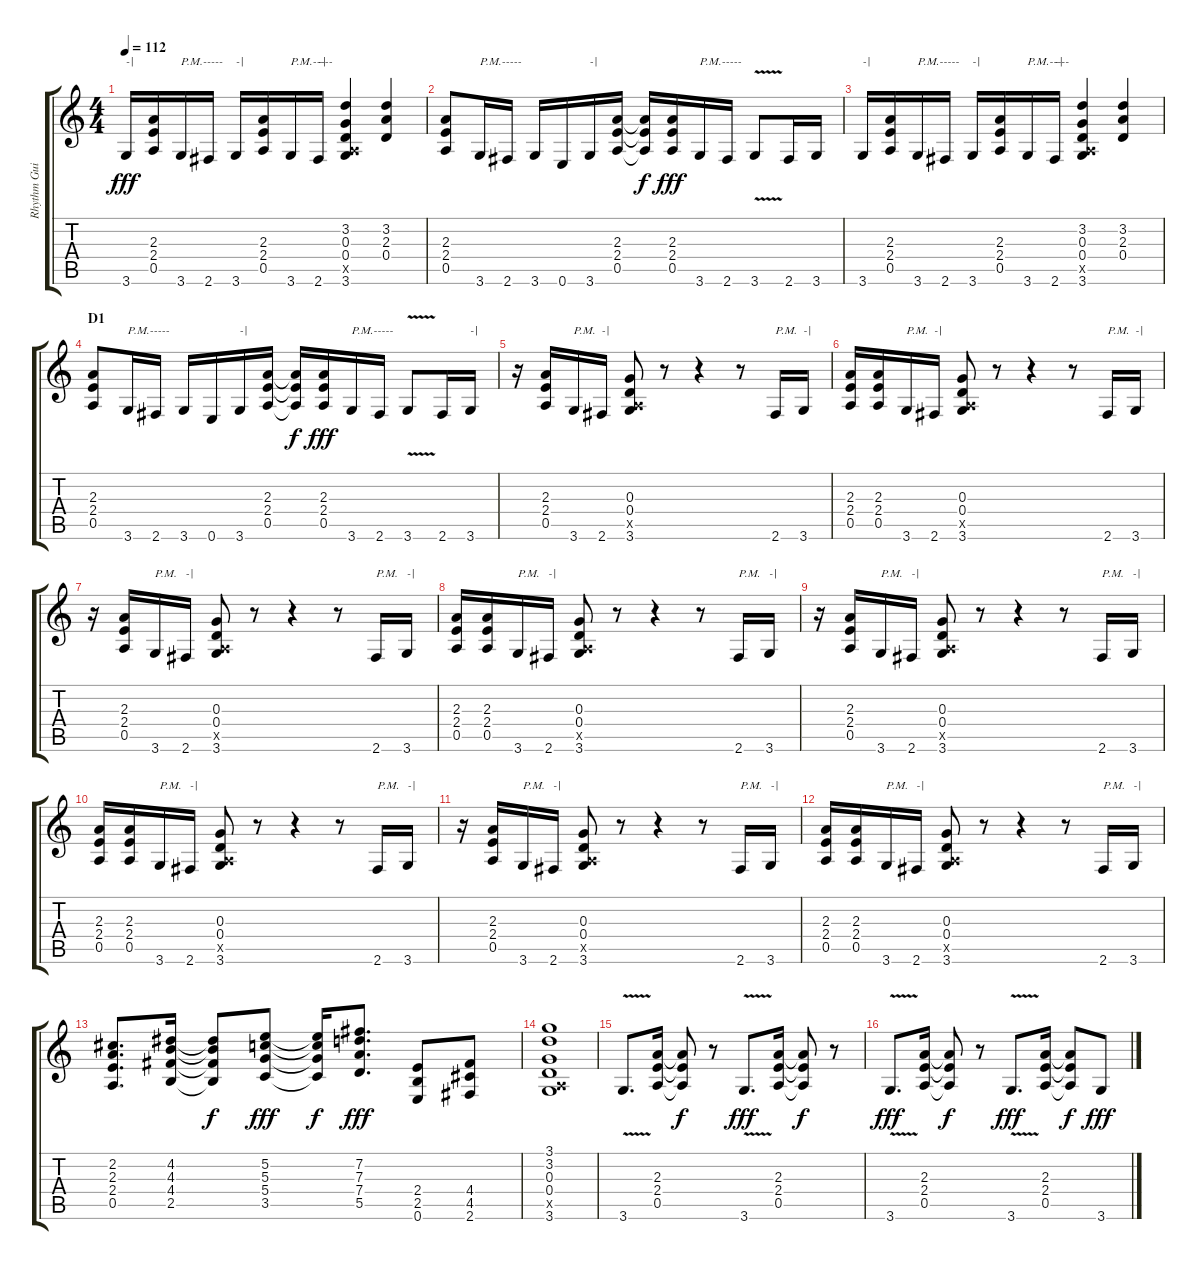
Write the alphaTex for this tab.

\track ("Rhythm Guitar" "Rhythm Gui") {instrument distortionguitar}
\staff {score tabs}
\tuning (E4 B3 G3 D3 A2 E2) {hide}
\ts (4 4)
\tempo 112
\clef g2
\ks c
3.6.16{txt "-|" dy fff} (2.3 2.4 0.5).16 3.6.16{txt "P.M.-----"} 2.6.16 3.6.16{txt "-|"} (2.3 2.4 0.5).16 3.6.16{txt "P.M.-----"} 2.6.16{txt "-|"} (3.2 0.3 0.4 0.5{x} 3.6).4 (3.2 2.3 0.4).4 |
(2.3 2.4 0.5).8 3.6.16{txt "P.M.-----"} 2.6.16 3.6.16 0.6.16 3.6.16{txt "-|"} (2.3 2.4 0.5).16 (2.3{t} 2.4{t} 0.5{t}).16{dy f} (2.3 2.4 0.5).16{dy fff} 3.6.16{txt "P.M.-----"} 2.6.16 3.6{v}.8 2.6.16 3.6.16 |
3.6.16{txt "-|"} (2.3 2.4 0.5).16 3.6.16{txt "P.M.-----"} 2.6.16 3.6.16{txt "-|"} (2.3 2.4 0.5).16 3.6.16{txt "P.M.-----"} 2.6.16{txt "-|"} (3.2 0.3 0.4 0.5{x} 3.6).4 (3.2 2.3 0.4).4 |
\section ("" "D1")
(2.3 2.4 0.5).8 3.6.16{txt "P.M.-----"} 2.6.16 3.6.16 0.6.16 3.6.16{txt "-|"} (2.3 2.4 0.5).16 (2.3{t} 2.4{t} 0.5{t}).16{dy f} (2.3 2.4 0.5).16{dy fff} 3.6.16{txt "P.M.-----"} 2.6.16 3.6{v}.8 2.6.16 3.6.16{txt "-|"} |
r.16 (2.3 2.4 0.5).16 3.6.16{txt "P.M."} 2.6.16{txt "-|"} (0.3 0.4 0.5{x} 3.6).8 r.8 r.4 r.8 2.6.16{txt "P.M."} 3.6.16{txt "-|"} |
(2.3 2.4 0.5).16 (2.3 2.4 0.5).16 3.6.16{txt "P.M."} 2.6.16{txt "-|"} (0.3 0.4 0.5{x} 3.6).8 r.8 r.4 r.8 2.6.16{txt "P.M."} 3.6.16{txt "-|"} |
r.16 (2.3 2.4 0.5).16 3.6.16{txt "P.M."} 2.6.16{txt "-|"} (0.3 0.4 0.5{x} 3.6).8 r.8 r.4 r.8 2.6.16{txt "P.M."} 3.6.16{txt "-|"} |
(2.3 2.4 0.5).16 (2.3 2.4 0.5).16 3.6.16{txt "P.M."} 2.6.16{txt "-|"} (0.3 0.4 0.5{x} 3.6).8 r.8 r.4 r.8 2.6.16{txt "P.M."} 3.6.16{txt "-|"} |
r.16 (2.3 2.4 0.5).16 3.6.16{txt "P.M."} 2.6.16{txt "-|"} (0.3 0.4 0.5{x} 3.6).8 r.8 r.4 r.8 2.6.16{txt "P.M."} 3.6.16{txt "-|"} |
(2.3 2.4 0.5).16 (2.3 2.4 0.5).16 3.6.16{txt "P.M."} 2.6.16{txt "-|"} (0.3 0.4 0.5{x} 3.6).8 r.8 r.4 r.8 2.6.16{txt "P.M."} 3.6.16{txt "-|"} |
r.16 (2.3 2.4 0.5).16 3.6.16{txt "P.M."} 2.6.16{txt "-|"} (0.3 0.4 0.5{x} 3.6).8 r.8 r.4 r.8 2.6.16{txt "P.M."} 3.6.16{txt "-|"} |
(2.3 2.4 0.5).16 (2.3 2.4 0.5).16 3.6.16{txt "P.M."} 2.6.16{txt "-|"} (0.3 0.4 0.5{x} 3.6).8 r.8 r.4 r.8 2.6.16{txt "P.M."} 3.6.16{txt "-|"} |
(2.2 2.3 2.4 0.5).8{d} (4.2 4.3 4.4 2.5).16 (4.2{t} 4.3{t} 4.4{t} 2.5{t}).8{dy f} (5.2 5.3 5.4 3.5).8{dy fff} (5.2{t} 5.3{t} 5.4{t} 3.5{t}).16{dy f} (7.2 7.3 7.4 5.5).8{d dy fff} (2.4 2.5 0.6).8 (4.4 4.5 2.6).8 |
(3.1 3.2 0.3 0.4 0.5{x} 3.6).1 |
3.6{v}.8{d} (2.3 2.4 0.5).16 (2.3{t} 2.4{t} 0.5{t}).8{dy f} r.8 3.6{v}.8{d dy fff} (2.3 2.4 0.5).16 (2.3{t} 2.4{t} 0.5{t}).8{dy f} r.8 |
3.6{v}.8{d dy fff} (2.3 2.4 0.5).16 (2.3{t} 2.4{t} 0.5{t}).8{dy f} r.8 3.6{v}.8{d dy fff} (2.3 2.4 0.5).16 (2.3{t} 2.4{t} 0.5{t}).8{dy f} 3.6.8{dy fff}
